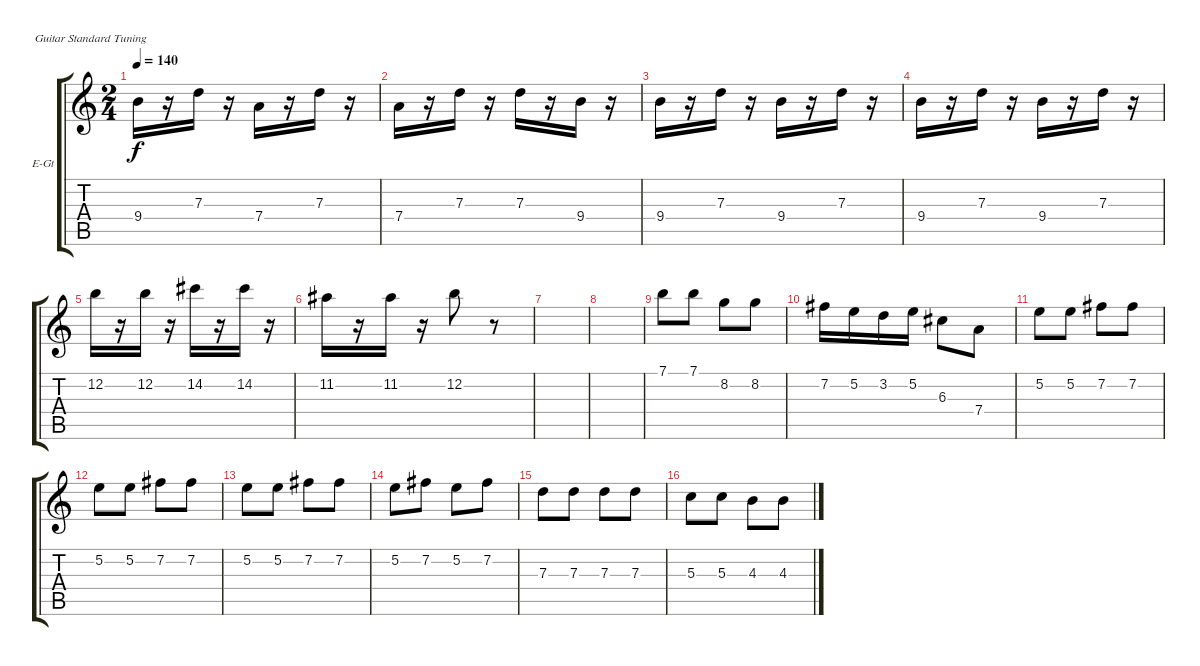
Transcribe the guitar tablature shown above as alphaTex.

\bracketExtendMode groupsimilarinstruments
\firstSystemTrackNameOrientation horizontal
\otherSystemsTrackNameOrientation horizontal
\track ("Guitar 2" "E-Gt") {instrument distortionguitar}
\staff {score tabs}
\tuning (E4 B3 G3 D3 A2 E2)
\ts (2 4)
\tempo 140
\clef g2
\scale
0.333333
\ks c
9.4.16{dy f} r.16 7.3.16 r.16 7.4.16 r.16 7.3.16 r.16 |
\scale
0.333333 7.4.16 r.16 7.3.16 r.16 7.3.16 r.16 9.4.16 r.16 |
\scale
0.333333 9.4.16 r.16 7.3.16 r.16 9.4.16 r.16 7.3.16 r.16 |
\scale
0.333333 9.4.16 r.16 7.3.16 r.16 9.4.16 r.16 7.3.16 r.16 |
\scale
0.333333 12.2.16 r.16 12.2.16 r.16 14.2.16 r.16 14.2.16 r.16 |
\scale
0.333333 11.2.16 r.16 11.2.16 r.16 12.2.8 r.8 |
\scale
0.333333 |
\scale
0.333333 |
\scale
0.333333 7.1.8 7.1.8 8.2.8 8.2.8 |
\scale
0.333333 7.2.16 5.2.16 3.2.16 5.2.16 6.3.8 7.4.8 |
\scale
0.333333 5.2.8 5.2.8 7.2.8 7.2.8 |
\scale
0.333333 5.2.8 5.2.8 7.2.8 7.2.8 |
\scale
0.333333 5.2.8 5.2.8 7.2.8 7.2.8 |
\scale
0.333333 5.2.8 7.2.8 5.2.8 7.2.8 |
\scale
0.333333 7.3.8 7.3.8 7.3.8 7.3.8 |
\scale
0.333333 5.3.8 5.3.8 4.3.8 4.3.8
